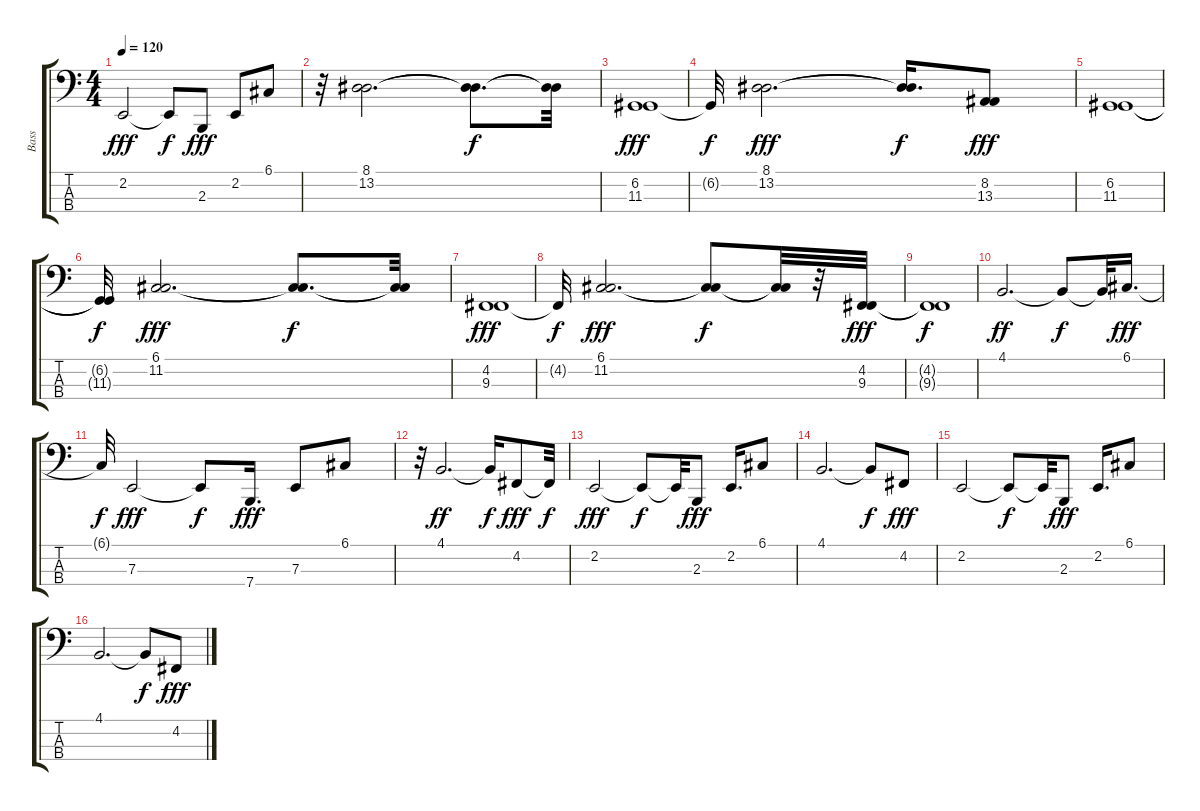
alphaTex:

\track ("Bass" "Bass") {instrument tangoaccordion}
\staff {score tabs}
\tuning (G2 D2 A1 E1) {hide}
\ts (4 4)
\tempo 120
\clef f4
\ks c
2.2.2{dy fff} 2.2{t}.8{dy f} 2.3.8{dy fff} 2.2.8 6.1.8 |
r.32 (8.1 13.2).2{d} (8.1{t} 13.2{t}).8{d dy f} (8.1{t} 13.2{t}).32 |
(6.2 11.3).1{dy fff} |
6.2{t}.32{dy f} (8.1 13.2).2{d dy fff} (8.1{t} 13.2{t}).16{d dy f} (8.2 13.3).8{dy fff} |
(6.2 11.3).1 |
(6.2{t} 11.3{t}).32{dy f} (6.1 11.2).2{d dy fff} (6.1{t} 11.2{t}).8{d dy f} (6.1{t} 11.2{t}).32 |
(4.2 9.3).1{dy fff} |
4.2{t}.32{dy f} (6.1 11.2).2{d dy fff} (6.1{t} 11.2{t}).8{dy f} (6.1{t} 11.2{t}).32 r.32 (4.2 9.3).32{dy fff} |
(4.2{t} 9.3{t}).1{dy f} |
4.1.2{d dy ff} 4.1{t}.8{dy f} 4.1{t}.32 6.1.16{d dy fff} |
6.1{t}.32{dy f} 7.3.2{dy fff} 7.3{t}.8{dy f} 7.4.16{d dy fff} 7.3.8 6.1.8 |
r.32 4.1.2{d dy ff} 4.1{t}.16{dy f} 4.2.8{dy fff} 4.2{t}.32{dy f} |
2.2.2{dy fff} 2.2{t}.8{dy f} 2.2{t}.32 2.3.8{dy fff} 2.2.16{d} 6.1.8 |
4.1.2{d} 4.1{t}.8{dy f} 4.2.8{dy fff} |
2.2.2 2.2{t}.8{dy f} 2.2{t}.32 2.3.8{dy fff} 2.2.16{d} 6.1.8 |
4.1.2{d} 4.1{t}.8{dy f} 4.2.8{dy fff}
